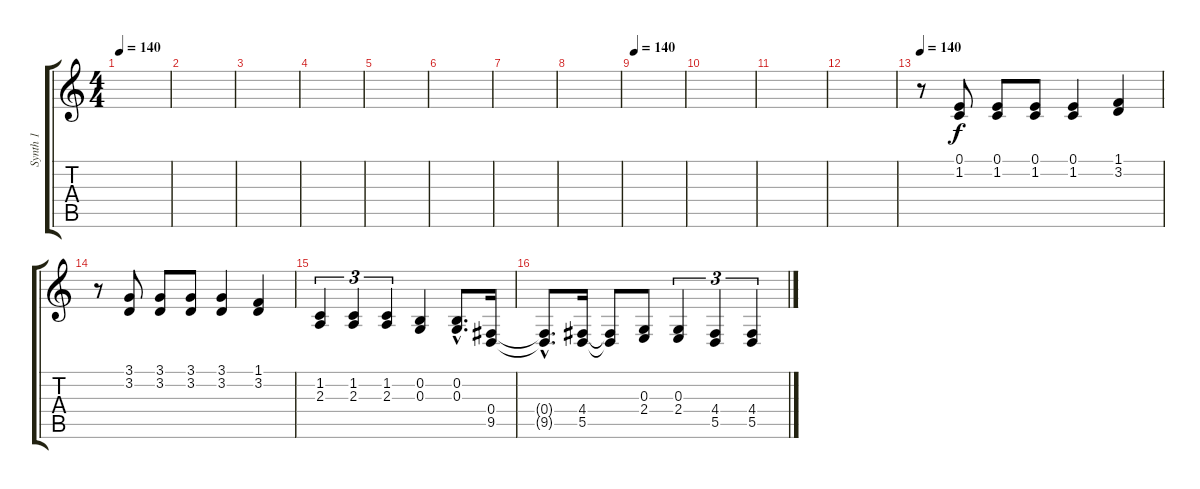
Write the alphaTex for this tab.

\track ("Synth 1" "Synth 1") {instrument marimba}
\staff {score tabs}
\tuning (E4 B3 G3 D3 A2 E2) {hide}
\ts (4 4)
\tempo 140
\clef g2
\ks c
|
|
|
|
|
|
|
|
\tempo 140
|
|
|
|
\tempo 140
r.8 (0.1 1.2).8 (0.1 1.2).8 (0.1 1.2).8 (0.1 1.2).4 (1.1 3.2).4 |
r.8 (3.1 3.2).8 (3.1 3.2).8 (3.1 3.2).8 (3.1 3.2).4 (1.1 3.2).4 |
(1.2 2.3).4{tu (3 2)} (1.2 2.3).4{tu (3 2)} (1.2 2.3).4{tu (3 2)} (0.2 0.3).4 (0.2{hac} 0.3{hac}).8{d} (0.4 9.5).16 |
(0.4{hac t} 9.5{hac t}).8{d} (4.4 5.5).16 (4.4{t} 5.5{t}).8 (0.3 2.4).8 (0.3 2.4).4{tu (3 2)} (4.4 5.5).4{tu (3 2)} (4.4 5.5).4{tu (3 2)}
